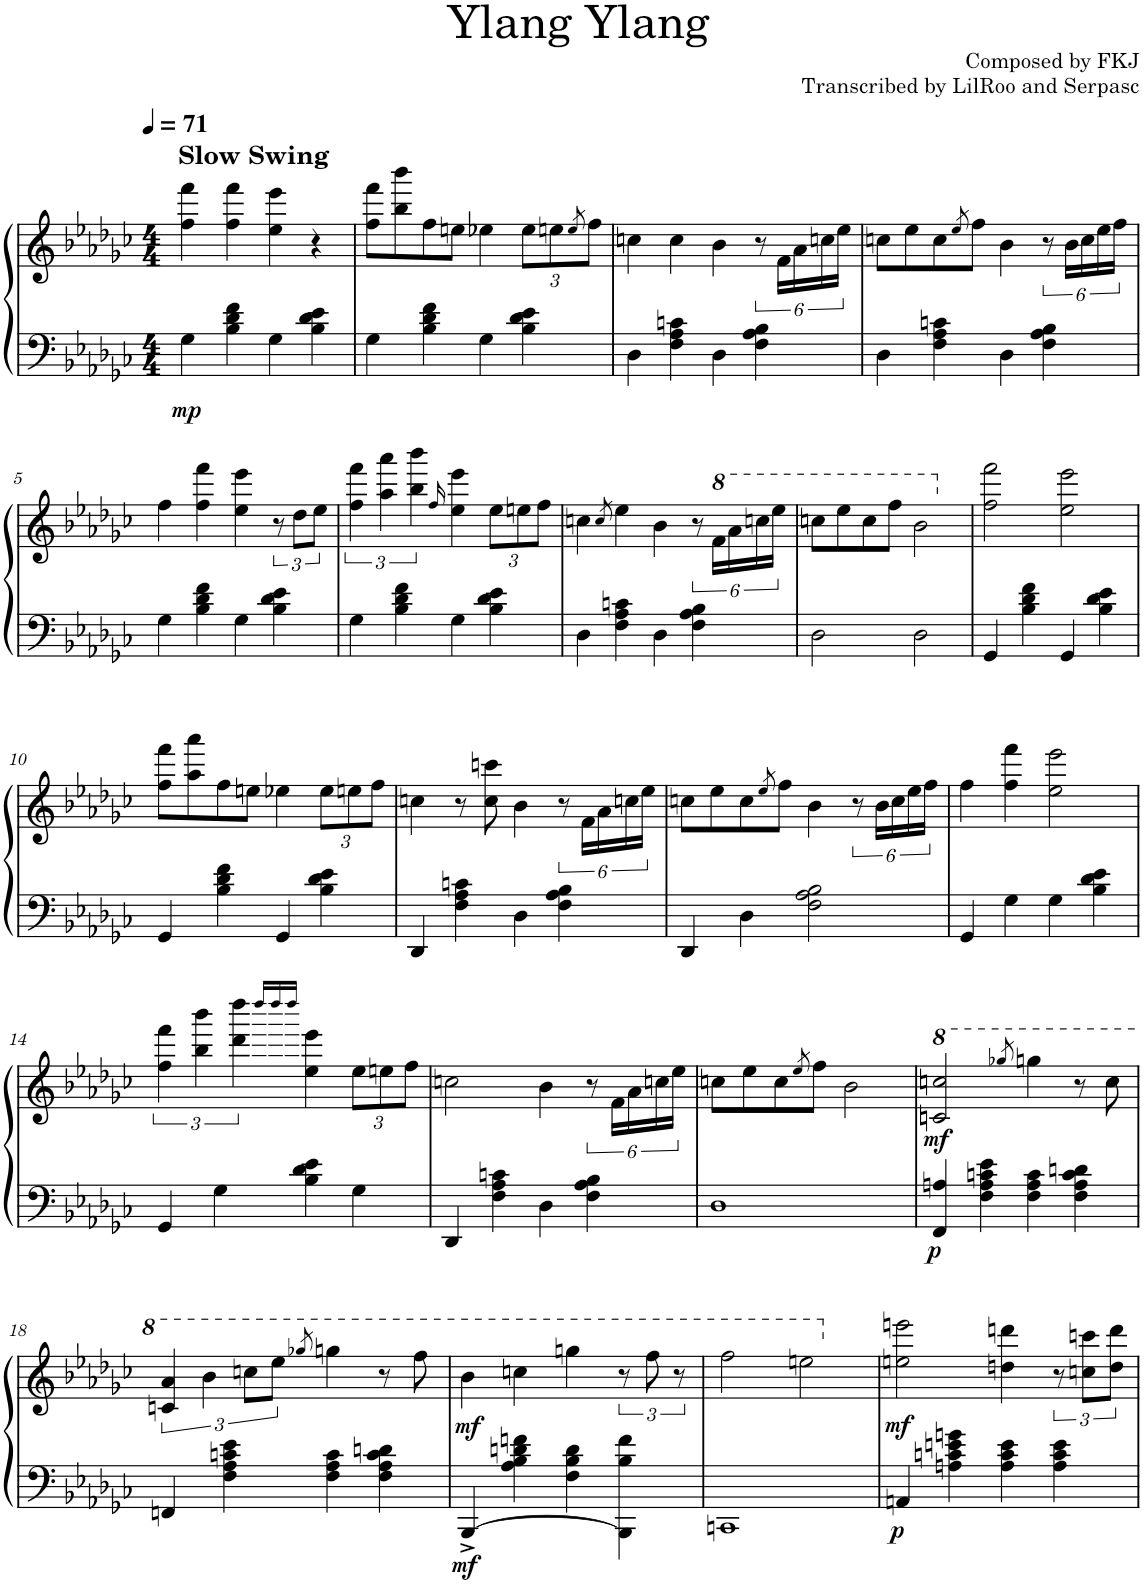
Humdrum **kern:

**kern	**kern	**dynam
*part1	*part1	*part1
*staff2	*staff1	*staff1/2
*I"Piano	*	*
*I'Pno.	*	*
*clefF4	*clefG2	*
*k[b-e-a-d-g-c-]	*k[b-e-a-d-g-c-]	*
*M4/4	*M4/4	*
*MM71	*MM71	*
=1	=1	=1
!	!LO:TX:a:B:t=Slow Swing	!
!	!	!LO:DY:b=2
4G-\	4ff\ 4fff\	mp
4B-\ 4d-\ 4f\	4ff\ 4fff\	.
4G-\	4ee-\ 4eee-\	.
4B-\ 4d-\ 4e-\	4r	.
=2	=2	=2
4G-\	8ff\ 8fff\L	.
.	8bb-\ 8bbb-\	.
4B-\ 4d-\ 4f\	8ff\	.
.	8een\J	.
4G-\	4ee-X\	.
*	*Xbrackettup	*
4B-\ 4d-\ 4e-\	12ee-\L	.
.	12een\	.
.	8qee/	.
.	12ff\J	.
=3	=3	=3
4D-\	4ccn\	.
4F\ 4A-\ 4cn\	4cc\	.
4D-\	4b-\	.
*	*brackettup	*
4F\ 4A-\ 4B-\	12r	.
.	24f\LL	.
.	24a-\	.
.	24ccn\	.
.	24ee-\JJ	.
=4	=4	=4
4D-\	8ccn\L	.
.	8ee-\	.
4F\ 4A-\ 4cn\	8cc\	.
.	8qee-/	.
.	8ff\J	.
4D-\	4b-\	.
4F\ 4A-\ 4B-\	12r	.
.	24b-\LL	.
.	24cc\	.
.	24ee-\	.
.	24ff\JJ	.
!!LO:LB:g=z
=5	=5	=5
4G-\	4ff\	.
4B-\ 4d-\ 4f\	4ff\ 4fff\	.
4G-\	4ee-\ 4eee-\	.
4B-\ 4d-\ 4e-\	12r	.
.	12dd-\L	.
.	12ee-\J	.
=6	=6	=6
4G-\	6ff\ 6fff\	.
.	6aa-\ 6aaa-\	.
4B-\ 4d-\ 4f\	.	.
.	6bb-\ 6bbb-\	.
.	16qff/	.
4G-\	4ee-\ 4eee-\	.
*	*Xbrackettup	*
4B-\ 4d-\ 4e-\	12ee-\L	.
.	12een\	.
.	12ff\J	.
=7	=7	=7
4D-\	4ccn\	.
.	8qcc/	.
4F\ 4A-\ 4cn\	4ee-\	.
4D-\	4b-\	.
*	*brackettup	*
4F\ 4A-\ 4B-\	12r	.
*	*8va	*
.	24ff\LL	.
.	24aa-\	.
.	24cccn\	.
.	24eee-\JJ	.
=8	=8	=8
2D-\	8cccn\L	.
.	8eee-\	.
.	8ccc\	.
.	8fff\J	.
2D-\	2bb-\	.
=9	=9	=9
*	*X8va	*
4GG-/	2ff\ 2fff\	.
4B-\ 4d-\ 4f\	.	.
4GG-/	2ee-\ 2eee-\	.
4B-\ 4d-\ 4e-\	.	.
!!LO:LB:g=z
=10	=10	=10
4GG-/	8ff\ 8fff\L	.
.	8aa-\ 8aaa-\	.
4B-\ 4d-\ 4f\	8ff\	.
.	8een\J	.
4GG-/	4ee-X\	.
*	*Xbrackettup	*
4B-\ 4d-\ 4e-\	12ee-\L	.
.	12een\	.
.	12ff\J	.
=11	=11	=11
4DD-/	4ccn\	.
4F\ 4A-\ 4cn\	8r	.
.	8cc\ 8cccn\	.
4D-\	4b-\	.
*	*brackettup	*
4F\ 4A-\ 4B-\	12r	.
.	24f\LL	.
.	24a-\	.
.	24ccn\	.
.	24ee-\JJ	.
=12	=12	=12
4DD-/	8ccn\L	.
.	8ee-\	.
4D-\	8cc\	.
.	8qee-/	.
.	8ff\J	.
2F\ 2A-\ 2B-\	4b-\	.
.	12r	.
.	24b-\LL	.
.	24cc\	.
.	24ee-\	.
.	24ff\JJ	.
=13	=13	=13
4GG-/	4ff\	.
4G-\	4ff\ 4fff\	.
4G-\	2ee-\ 2eee-\	.
4B-\ 4d-\ 4e-\	.	.
!!LO:LB:g=z
=14	=14	=14
4GG-/	6ff\ 6fff\	.
.	6bb-\ 6bbb-\	.
4G-\	.	.
.	6ddd-\ 6dddd-\	.
.	16qdddd-/LL	.
.	16qdddd-/	.
.	16qdddd-/JJ	.
4B-\ 4d-\ 4e-\	4ee-\ 4eee-\	.
*	*Xbrackettup	*
4G-\	12ee-\L	.
.	12een\	.
.	12ff\J	.
=15	=15	=15
4DD-/	2ccn\	.
4F\ 4A-\ 4cn\	.	.
4D-\	4b-\	.
*	*brackettup	*
4F\ 4A-\ 4B-\	12r	.
.	24f\LL	.
.	24a-\	.
.	24ccn\	.
.	24ee-\JJ	.
=16	=16	=16
1D-	8ccn\L	.
.	8ee-\	.
.	8cc\	.
.	8qee-/	.
.	8ff\J	.
.	2b-\	.
=17	=17	=17
*	*8va	*
!	!	!LO:DY:b=2
!	!	!LO:DY:n=1:b
4FF/ 4An/	2ccn/ 2cccn/	p mf
4F\ 4A\ 4cn\ 4e-\	.	.
.	8qggg-X/	.
4F\ 4A\ 4c\	4gggn\	.
4F\ 4A\ 4c\ 4dn\	8r	.
.	8ccc\	.
!!LO:LB:g=z
=18	=18	=18
4FFn/	6ccn/ 6aa-/	.
.	6bb-\	.
4F\ 4A-\ 4cn\ 4e-\	.	.
.	12cccn\L	.
.	12eee-\J	.
.	8qggg-X/	.
4F\ 4A-\ 4c\	4gggn\	.
4F\ 4A-\ 4c\ 4dn\	8r	.
.	8fff\	.
=19	=19	=19
!	!	!LO:DY:b=2
!	!	!LO:DY:n=1:b
[4BBB-^/	4bb-\	mf mf
4A-\ 4B-\ 4dn\ 4fn\	4cccn\	.
4F\ 4B-\ 4d\	4gggn\	.
4BBB-\] 4B-\ 4f\	12r	.
.	12fff\	.
.	12r	.
=20	=20	=20
1CCn	2fff\	.
.	2eeen\	.
=21	=21	=21
*	*X8va	*
!	!	!LO:DY:b=2
!	!	!LO:DY:n=1:b
4AAn/	2een\ 2eeen\	p mf
4An\ 4cn\ 4en\ 4gn\	.	.
4A\ 4c\ 4e\	4ddn\ 4dddn\	.
4A\ 4c\ 4e\	12r	.
.	12ccn\ 12cccn\L	.
.	12dd\ 12ddd\J	.
=	=	=
*-	*-	*-
